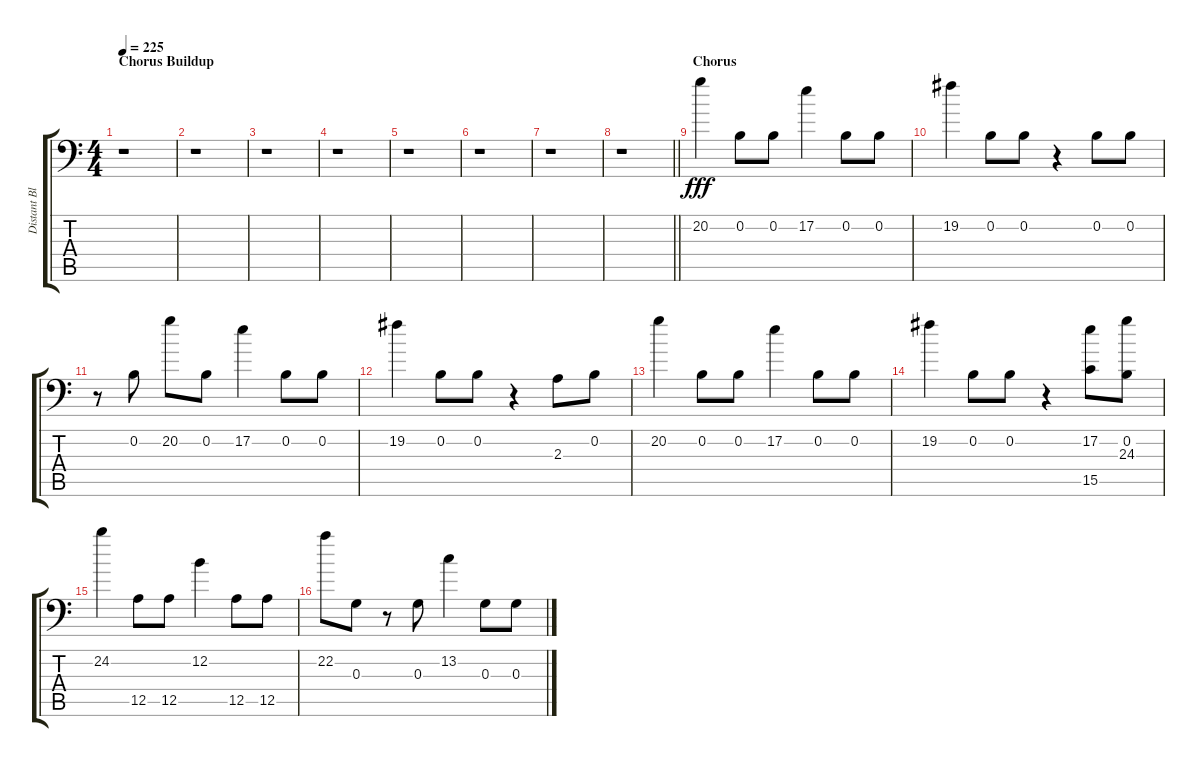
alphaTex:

\track ("Distant Blip" "Distant Bl") {instrument lead8bassandlead}
\staff {score tabs}
\tuning (B8 B3 G3 D3 A2 C-1) {hide}
\ts (4 4)
\section ("" "Chorus Buildup")
\tempo 225
\clef f4
\ks c
r.1{dy fff} |
r.1 |
r.1 |
r.1 |
r.1 |
r.1 |
r.1 |
\barLineRight lightlight
r.1 |
\section ("" "Chorus")
20.2.4 0.2.8 0.2.8 17.2.4 0.2.8 0.2.8 |
19.2.4 0.2.8 0.2.8 r.4 0.2.8 0.2.8 |
r.8 0.2.8 20.2.8 0.2.8 17.2.4 0.2.8 0.2.8 |
19.2.4 0.2.8 0.2.8 r.4 2.3.8 0.2.8 |
20.2.4 0.2.8 0.2.8 17.2.4 0.2.8 0.2.8 |
19.2.4 0.2.8 0.2.8 r.4 (17.2 15.5).8 (0.2 24.3).8 |
24.2.4 12.5.8 12.5.8 12.2.4 12.5.8 12.5.8 |
22.2.8 0.3.8 r.8 0.3.8 13.2.4 0.3.8 0.3.8
